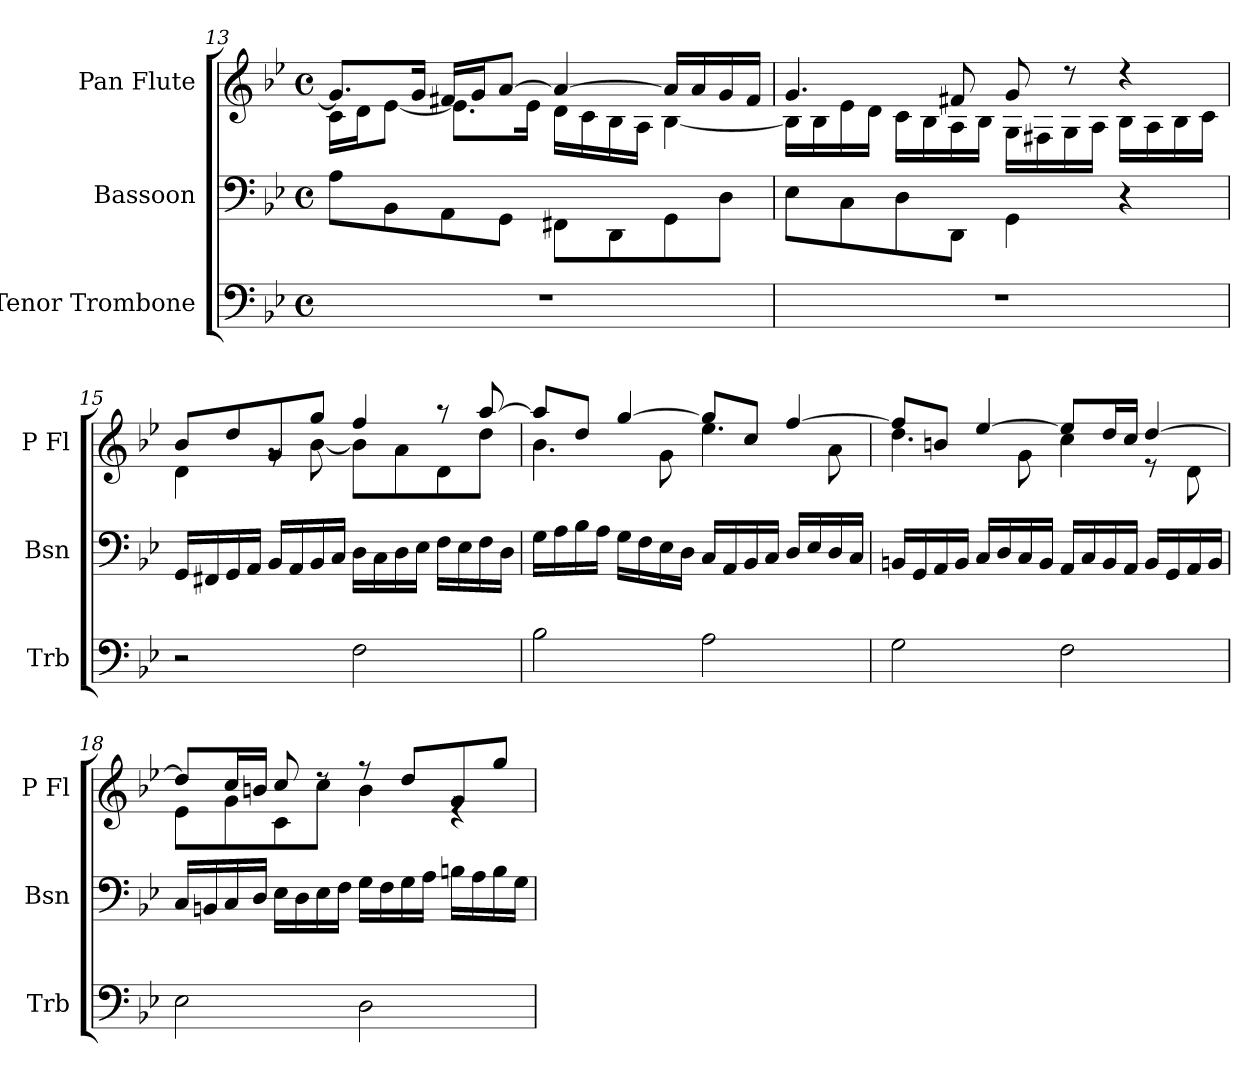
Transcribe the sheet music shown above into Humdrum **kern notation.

**kern	**kern	**kern
*part3	*part2	*part1
*staff3	*staff2	*staff1
*I"Tenor Trombone	*I"Bassoon	*I"Pan Flute
*I'Trb	*I'Bsn	*I'P Fl
!!LO:LB:g=z
*clefF4	*clefF4	*clefG2
*k[b-e-]	*k[b-e-]	*k[b-e-]
*M4/4	*M4/4	*M4/4
*met(c)	*met(c)	*met(c)
=13	=13	=13
*	*	*^
1r	8A\L	8.g/L]	16c\LL
.	.	.	16d\J
.	8BB-\	.	[8e-\J
.	.	16g/Jk	.
.	8AA\	16f#X/LL	8.e-\L]
.	.	16g/J	.
.	8GG\J	[8a/J	.
.	.	.	16e-\Jk
.	8FF#X\L	4a/_	16d\LL
.	.	.	16c\
.	8DD\	.	16B-\
.	.	.	16A\JJ
.	8GG\	16a/LL]	[4B-\
.	.	16a/	.
.	8D\J	16g/	.
.	.	16f#/JJ	.
=14	=14	=14	=14
1r	8E-\L	4.g/	16B-\LL]
.	.	.	16B-\
.	8C\	.	16e-\
.	.	.	16d\JJ
.	8D\	.	16c\LL
.	.	.	16B-\
.	8DD\J	8f#X/	16A\
.	.	.	16B-\JJ
.	4GG\	8g/	16G\LL
.	.	.	16F#X\
.	.	8r	16G\
.	.	.	16A\JJ
.	4r	4r	16B-\LL
.	.	.	16A\
.	.	.	16B-\
.	.	.	16c\JJ
=15	=15	=15	=15
2r	16GG/LL	8b-/L	4d\
.	16FF#X/	.	.
.	16GG/	8dd/	.
.	16AA/JJ	.	.
.	16BB-/LL	8g/	8rg
.	16AA/	.	.
.	16BB-/	8gg/J	[8b-\
.	16C/JJ	.	.
2F\	16D\LL	4ff/	8b-\L]
.	16C\	.	.
.	16D\	.	8a\
.	16E-\JJ	.	.
.	16F\LL	8r	8d\
.	16E-\	.	.
.	16F\	[8aa/	8dd\J
.	16D\JJ	.	.
!!LO:PB:g=z	!!
=16	=16	=16	=16
2B-\	16G\LL	8aa/L]	4.b-\
.	16A\	.	.
.	16B-\	8dd/J	.
.	16A\JJ	.	.
.	16G\LL	[4gg/	.
.	16F\	.	.
.	16E-\	.	8g\
.	16D\JJ	.	.
2A\	16C/LL	8gg/L]	4.ee-\
.	16AA/	.	.
.	16BB-/	8cc/J	.
.	16C/JJ	.	.
.	16D/LL	[4ff/	.
.	16E-/	.	.
.	16D/	.	8a\
.	16C/JJ	.	.
=17	=17	=17	=17
2G\	16BBn/LL	8ff/L]	4.dd\
.	16GG/	.	.
.	16AA/	8bn/J	.
.	16BB/JJ	.	.
.	16C/LL	[4ee-/	.
.	16D/	.	.
.	16C/	.	8g\
.	16BB/JJ	.	.
2F\	16AA/LL	8ee-/L]	4cc\
.	16C/	.	.
.	16BB/	16dd/L	.
.	16AA/JJ	16cc/JJ	.
.	16BB/LL	[4dd/	8r
.	16GG/	.	.
.	16AA/	.	8d\
.	16BB/JJ	.	.
=18	=18	=18	=18
2E-\	16C/LL	8dd/L]	8e-\L
.	16BBn/	.	.
.	16C/	16cc/L	8g\
.	16D/JJ	16bn/JJ	.
.	16E-\LL	8cc/	8c\
.	16D\	.	.
.	16E-\	8rdd	8cc\J
.	16F\JJ	.	.
2D\	16G\LL	8r	4b\
.	16F\	.	.
.	16G\	8dd/L	.
.	16A\JJ	.	.
.	16Bn\LL	8g/	4re
.	16A\	.	.
.	16B\	8gg/J	.
.	16G\JJ	.	.
*	*	*v	*v
=	=	=
*-	*-	*-
